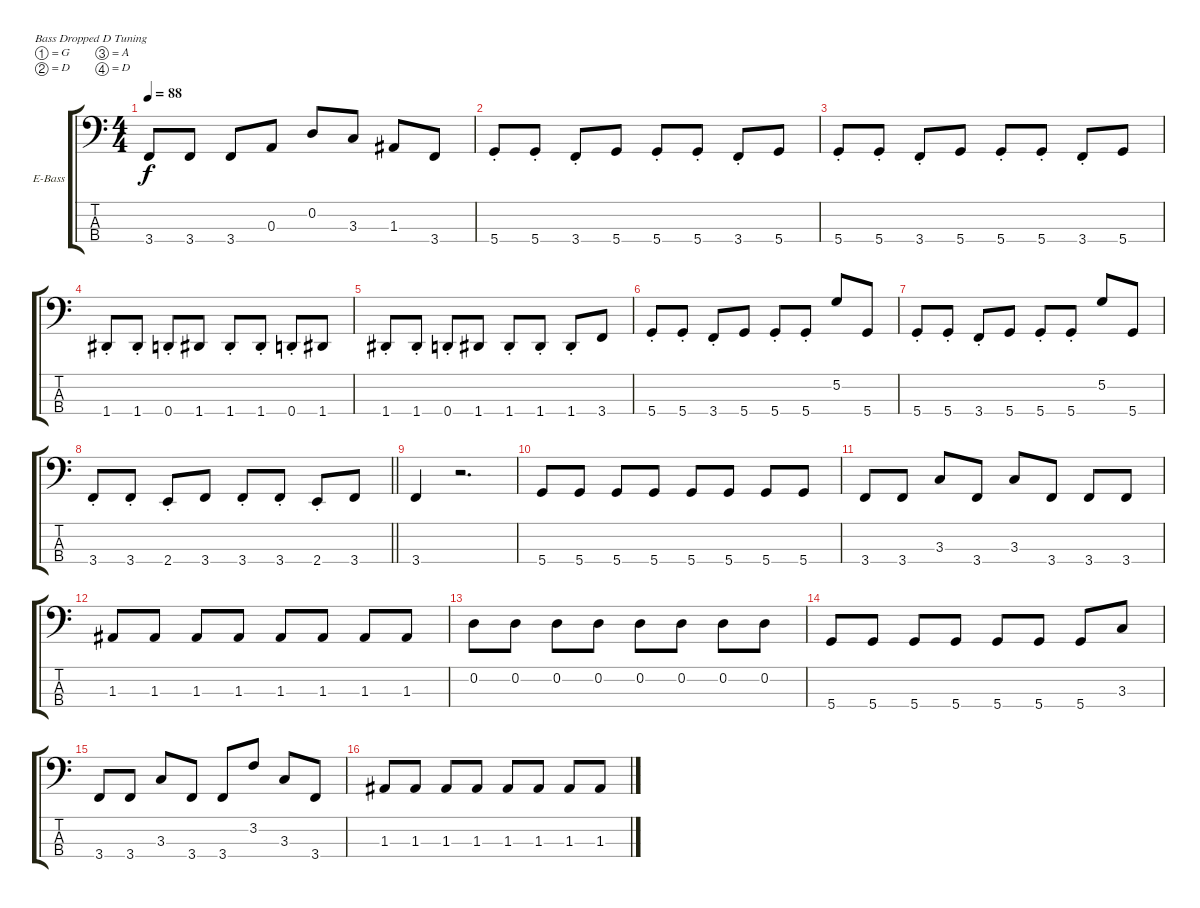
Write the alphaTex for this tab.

\bracketExtendMode groupsimilarinstruments
\firstSystemTrackNameOrientation horizontal
\otherSystemsTrackNameOrientation horizontal
\track ("Bass" "E-Bass") {instrument electricbassfinger}
\staff {score tabs}
\tuning (G2 D2 A1 D1)
\ts (4 4)
\tempo 88
\clef f4
\ks c
3.4.8{dy f} 3.4.8 3.4.8 0.3.8 0.2.8 3.3.8 1.3.8 3.4.8 |
5.4{st}.8 5.4{st}.8 3.4{st}.8 5.4.8 5.4{st}.8 5.4{st}.8 3.4{st}.8 5.4.8 |
5.4{st}.8 5.4{st}.8 3.4{st}.8 5.4.8 5.4{st}.8 5.4{st}.8 3.4{st}.8 5.4.8 |
1.4{st}.8 1.4{st}.8 0.4{st}.8 1.4.8 1.4{st}.8 1.4{st}.8 0.4{st}.8 1.4.8 |
1.4{st}.8 1.4{st}.8 0.4{st}.8 1.4.8 1.4{st}.8 1.4{st}.8 1.4{st}.8 3.4.8 |
5.4{st}.8 5.4{st}.8 3.4{st}.8 5.4.8 5.4{st}.8 5.4{st}.8 5.2.8 5.4.8 |
5.4{st}.8 5.4{st}.8 3.4{st}.8 5.4.8 5.4{st}.8 5.4{st}.8 5.2.8 5.4.8 |
\barLineRight lightlight
3.4{st}.8 3.4{st}.8 2.4{st}.8 3.4.8 3.4{st}.8 3.4{st}.8 2.4{st}.8 3.4.8 |
3.4.4 r.2{d} |
5.4.8 5.4.8 5.4.8 5.4.8 5.4.8 5.4.8 5.4.8 5.4.8 |
3.4.8 3.4.8 3.3.8 3.4.8 3.3.8 3.4.8 3.4.8 3.4.8 |
1.3.8 1.3.8 1.3.8 1.3.8 1.3.8 1.3.8 1.3.8 1.3.8 |
0.2.8 0.2.8 0.2.8 0.2.8 0.2.8 0.2.8 0.2.8 0.2.8 |
5.4.8 5.4.8 5.4.8 5.4.8 5.4.8 5.4.8 5.4.8 3.3.8 |
3.4.8 3.4.8 3.3.8 3.4.8 3.4.8 3.2.8 3.3.8 3.4.8 |
1.3.8 1.3.8 1.3.8 1.3.8 1.3.8 1.3.8 1.3.8 1.3.8
